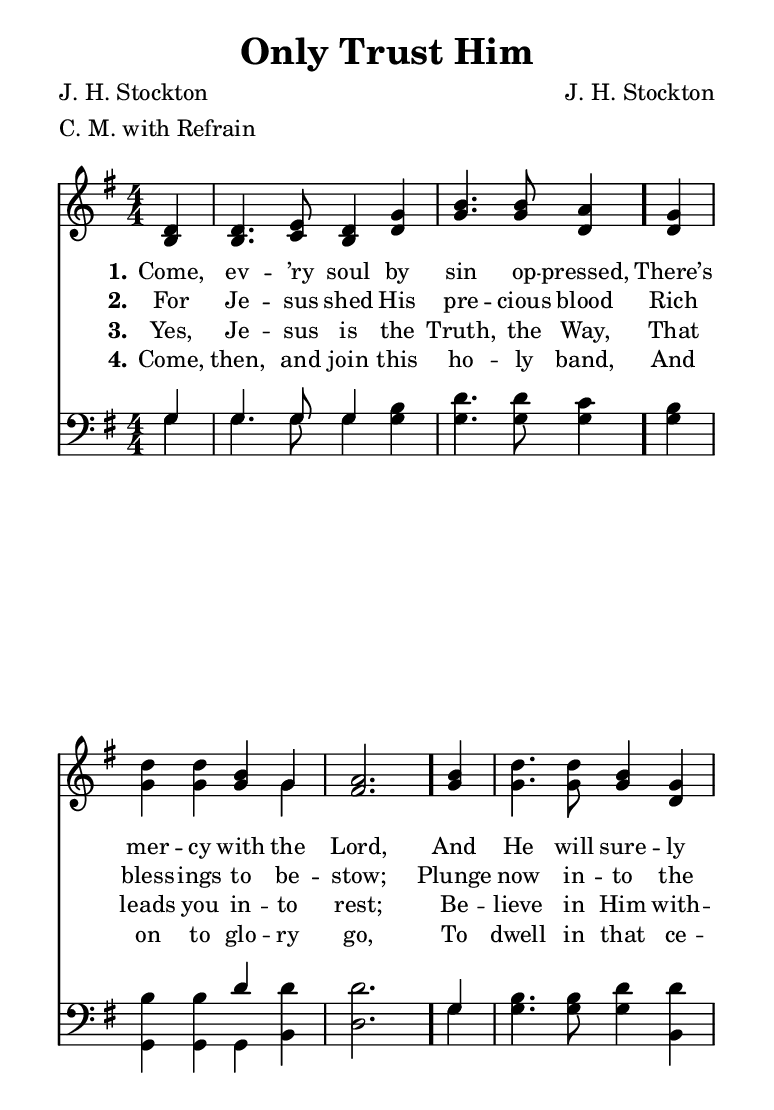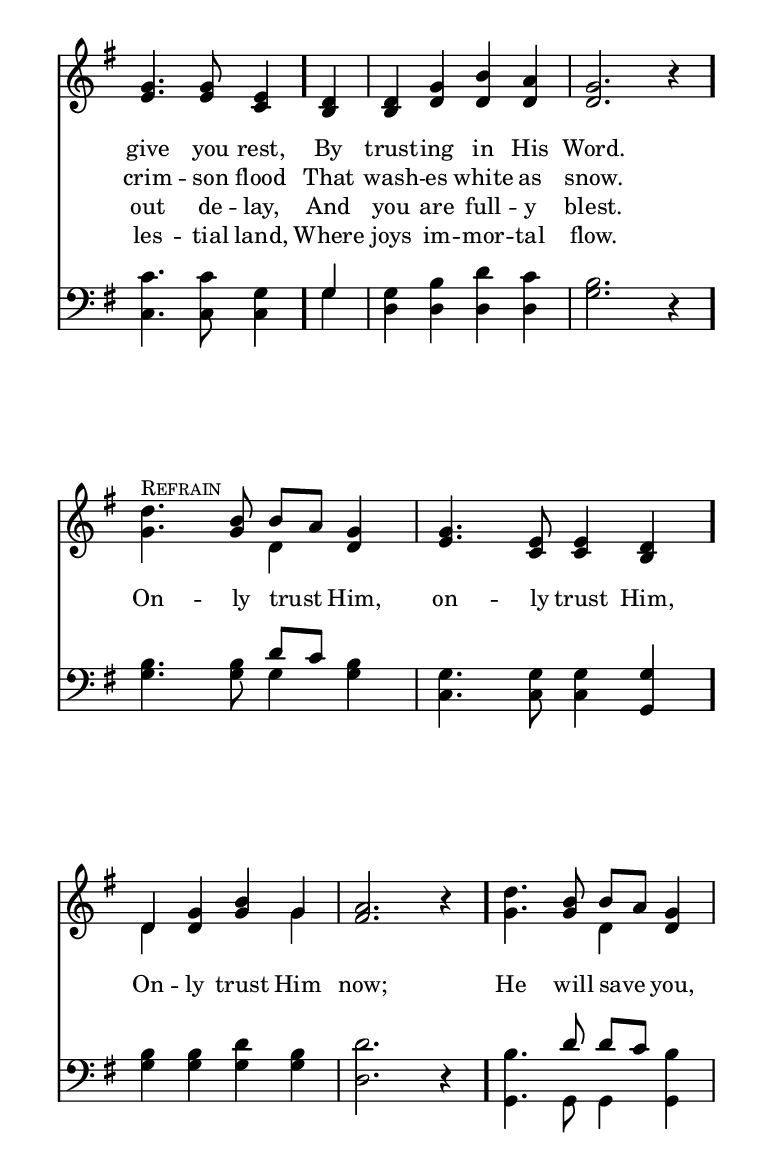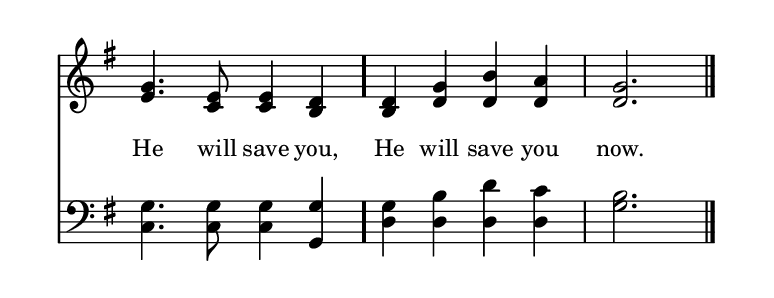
\include "common/global.ily"
\paper {
  \include "common/paper.ily"
}

\header{
  %gospel
  hymnnumber = "29"
  title = "Only Trust Him"
  tunename = ""
  meter = "C. M. with Refrain"
  poet = "J. H. Stockton"
  composer = "J. H. Stockton"
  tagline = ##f
}

% for fermata in MIDI
ta = { \tempo 4=90 }
tb = { \tempo 4=45 }

patternAA = { c4 | c4. c8 c4 c4 | c4. c8 c4 }

patternBA = { c4 | c4 c4 c4 c4 | c2. }
patternBB = { c4 | c4 c4 c4 c4 | c2. c4 }

patternCA = { c4. c8 c8[ c8] c4 | c4. c8 c4 c4 }
patternCB = { c4. c8 c4      c4 | c4. c8 c4 c4 }

patternDA = { c4 c4 c4 c4 | c2. c4 }

global = {
  \include "common/overrides.ily"
  \override Staff.TimeSignature.style = #'numbered
  \time 4/4
  \override Score.MetronomeMark.transparent = ##t % hide all fermata changes too
  \ta
  \key g \major
  \partial 4
  \autoBeamOff
}

notesSoprano = {
\global
\relative c' {

  \changePitch \patternAA { d | d e d g  | b b a }
  \changePitch \patternBA { g | d' d b g | a     }
  \changePitch \patternAA { b | d d b g  | g g e }
  \changePitch \patternBB { d | d g b a  | g r   }

  << s^\markup { \small \caps "Refrain" }
  \changePitch \patternCA { d' b b a g | g e e d } >>
  \changePitch \patternDA { d g b g    | a r     }
  \changePitch \patternCA { d b b a g  | g e e d }
  \changePitch \patternDA { d g b a    | g       }

  \bar "|."

}
}

notesAlto = {
\global
\relative e' {

  \changePitch \patternAA { b | b c b d | g g d }
  \changePitch \patternBA { d | g g g g | fis   }
  \changePitch \patternAA { g | g g g d | e e c }
  \changePitch \patternBB { b | b d d d | d r   }

  \changePitch \patternCB { g g d d | e c c b }
  \changePitch \patternDA { d d g g | fis r   }
  \changePitch \patternCB { g g d d | e c c b }
  \changePitch \patternDA { b d d d | d       }

}
}

notesTenor = {
\global
\relative a {

  \changePitch \patternAA { g  | g g g b | d d c }
  \changePitch \patternBA { b  | b b d d | d     }
  \changePitch \patternAA { g, | b b d d | c c g }
  \changePitch \patternBB { g  | g b d c | b r   }

  \changePitch \patternCA { b b d c b | g g g g }
  \changePitch \patternDA { b b d b   | d r     }
  \changePitch \patternCA { b d d c b | g g g g }
  \changePitch \patternDA { g b d c   | b       }

}
}

notesBass = {
\global
\relative f {

  \changePitch \patternAA { g  | g g g g  | g g g }
  \changePitch \patternBA { g  | g, g g b | d     }
  \changePitch \patternAA { g  | g g g b, | c c c }
  \changePitch \patternBB { g' | d d d d  | g r   }

  \changePitch \patternCB { g g g g  | c, c c g }
  \changePitch \patternDA { g' g g g | d r      }
  \changePitch \patternCB { g, g g g | c c c g  }
  \changePitch \patternDA { d' d d d | g        }

}
}

Refrain = \lyricmode {

On -- ly trust Him, on -- ly trust Him, \bar "."
On -- ly trust Him now; \bar "." \eogbreak
He will save you, He will save you, \bar "."
He will save you now. \bar "." \eogbreak

}

wordsA = \lyricmode {
\set stanza = "1."

Come, ev -- ’ry soul by sin op -- pressed, \bar "."
There’s mer -- cy with the Lord, \bar "." \eogbreak
And He will sure -- ly give you rest, \bar "."
By trust -- ing in His Word. \bar "." \eogbreak

}

wordsB = \lyricmode {
\set stanza = "2."

For Je -- sus shed His pre -- cious blood
Rich bless -- ings to be -- stow;
Plunge now in -- to the crim -- son flood
That wash -- es white as snow.

\Refrain

}

wordsC = \lyricmode {
\set stanza = "3."

Yes, Je -- sus is the Truth, the Way,
That leads you in -- to rest;
Be -- lieve in Him with -- out de -- lay,
And you are full -- y blest.

}

wordsD = \lyricmode {
\set stanza = "4."

Come, then, and join this ho -- ly band,
And on to glo -- ry go,
To dwell in that ce -- les -- tial land,
Where joys im -- mor -- tal flow.

}

\score {
  \context ChoirStaff <<
    \context Staff = upper <<
      \set Staff.autoBeaming = ##f
      \set ChoirStaff.systemStartDelimiter = #'SystemStartBar
      \set ChoirStaff.printPartCombineTexts = ##f
      \partcombine #'(2 . 9) \notesSoprano \notesAlto
      \context NullVoice = sopranos { \voiceOne << \notesSoprano >> }
      \context NullVoice = altos { \voiceTwo << \notesAlto >> }
      \context Lyrics = one   \lyricsto sopranos \wordsA
      \context Lyrics = two   \lyricsto sopranos \wordsB
      \context Lyrics = three \lyricsto sopranos \wordsC
      \context Lyrics = four  \lyricsto sopranos \wordsD
      %\context Lyrics = five  \lyricsto sopranos \wordsE
    >>
    \context Staff = men <<
      \set Staff.autoBeaming = ##f
      \clef bass
      \set ChoirStaff.printPartCombineTexts = ##f
      \partcombine #'(2 . 9) \notesTenor \notesBass
      \context NullVoice = tenors { \voiceOne << \notesTenor >> }
      \context NullVoice = basses { \voiceTwo << \notesBass >> }
    >>
  >>
  \layout {
    \include "common/layout.ily"
  }
  \midi{
    \include "common/midi.ily"
  }
}

\version "2.19.49"  % necessary for upgrading to future LilyPond versions.

% vi:set et ts=2 sw=2 ai nocindent syntax=lilypond:
